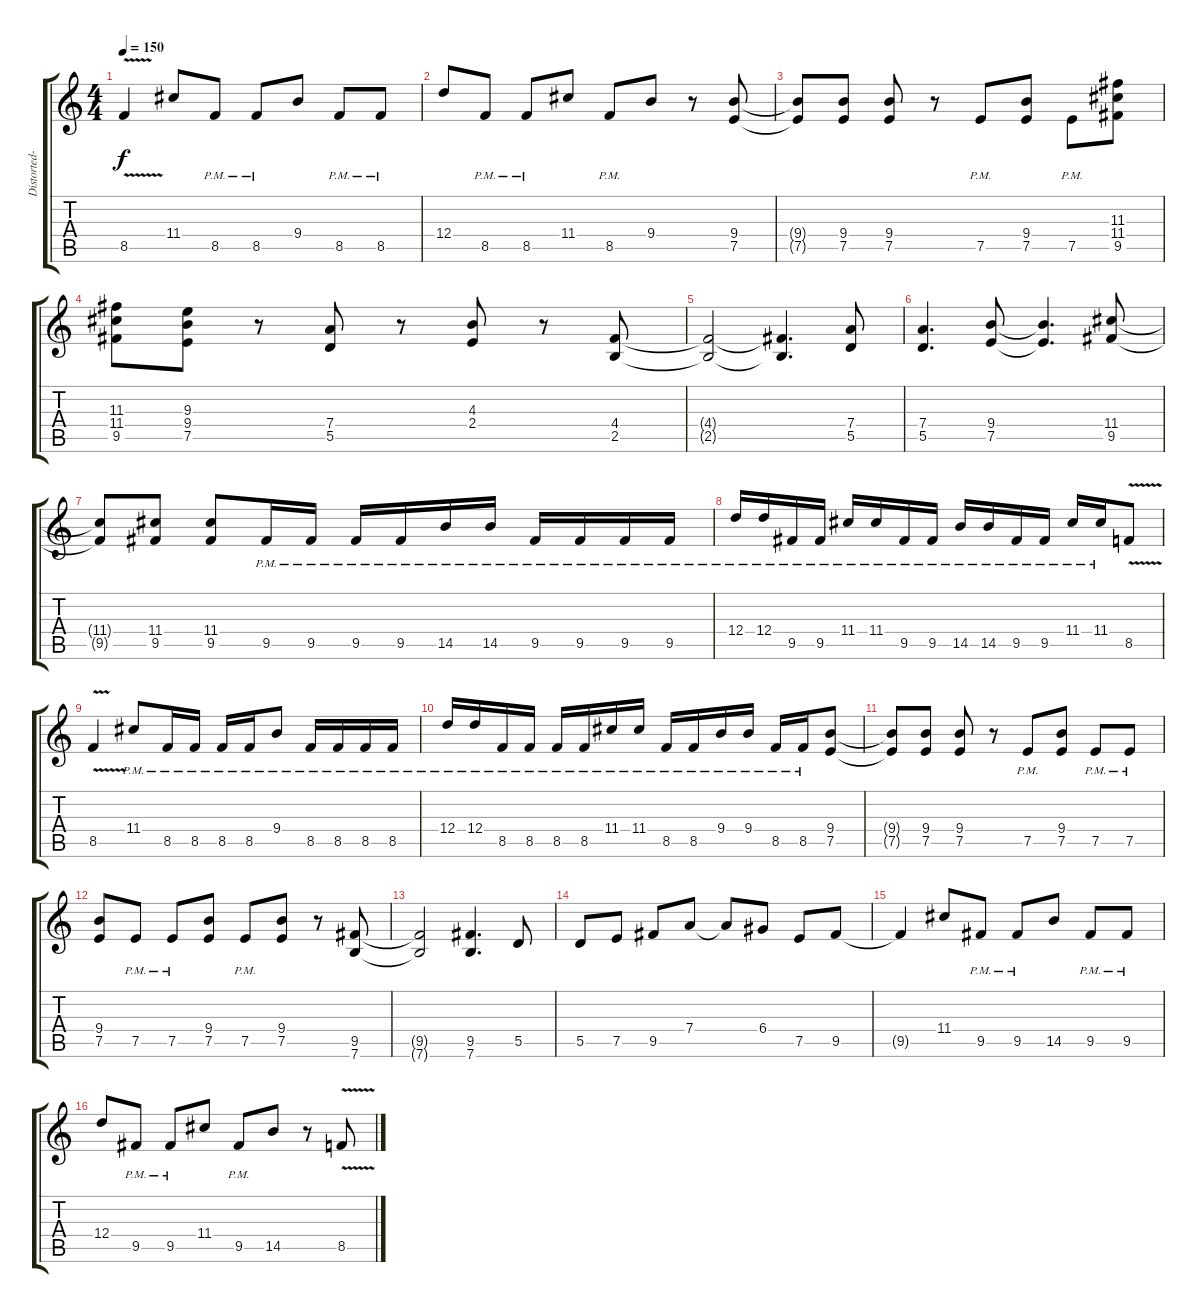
\track ("Distorted-Rythum" "Distorted-") {instrument distortionguitar}
\staff {score tabs}
\tuning (E4 B3 G3 D3 A2 E2) {hide}
\ts (4 4)
\tempo 150
\clef g2
\ks c
8.5{v t}.4{dy f} 11.4.8 8.5{pm}.8 8.5{pm}.8 9.4.8 8.5{pm}.8 8.5{pm}.8 |
12.4.8 8.5{pm}.8 8.5{pm}.8 11.4.8 8.5{pm}.8 9.4.8 r.8 (9.4 7.5).8 |
(9.4{t} 7.5{t}).8 (9.4 7.5).8 (9.4 7.5).8 r.8 7.5{pm}.8 (9.4 7.5).8 7.5{pm}.8 (11.3 11.4 9.5).8 |
(11.3 11.4 9.5).8 (9.3 9.4 7.5).8 r.8 (7.4 5.5).8 r.8 (4.3 2.4).8 r.8 (4.4 2.5).8 |
(4.4{t} 2.5{t}).2 (4.4{t} 2.5{t}).4{d} (7.4 5.5).8 |
(7.4 5.5).4{d} (9.4 7.5).8 (9.4{t} 7.5{t}).4{d} (11.4 9.5).8 |
(11.4{t} 9.5{t}).8 (11.4 9.5).8 (11.4 9.5).8 9.5{pm}.16 9.5{pm}.16 9.5{pm}.16 9.5{pm}.16 14.5{pm}.16 14.5{pm}.16 9.5{pm}.16 9.5{pm}.16 9.5{pm}.16 9.5{pm}.16 |
12.4{pm}.16 12.4{pm}.16 9.5{pm}.16 9.5{pm}.16 11.4{pm}.16 11.4{pm}.16 9.5{pm}.16 9.5{pm}.16 14.5{pm}.16 14.5{pm}.16 9.5{pm}.16 9.5{pm}.16 11.4{pm}.16 11.4{pm}.16 8.5{v}.8 |
8.5{v}.4 11.4{pm}.8 8.5{pm}.16 8.5{pm}.16 8.5{pm}.16 8.5{pm}.16 9.4{pm}.8 8.5{pm}.16 8.5{pm}.16 8.5{pm}.16 8.5{pm}.16 |
12.4{pm}.16 12.4{pm}.16 8.5{pm}.16 8.5{pm}.16 8.5{pm}.16 8.5{pm}.16 11.4{pm}.16 11.4{pm}.16 8.5{pm}.16 8.5{pm}.16 9.4{pm}.16 9.4{pm}.16 8.5{pm}.16 8.5{pm}.16 (9.4 7.5).8 |
(9.4{t} 7.5{t}).8 (9.4 7.5).8 (9.4 7.5).8 r.8 7.5{pm}.8 (9.4 7.5).8 7.5{pm}.8 7.5{pm}.8 |
(9.4 7.5).8 7.5{pm}.8 7.5{pm}.8 (9.4 7.5).8 7.5{pm}.8 (9.4 7.5).8 r.8 (9.5 7.6).8 |
(9.5{t} 7.6{t}).2 (9.5 7.6).4{d} 5.5.8 |
5.5.8 7.5.8 9.5.8 7.4.8 7.4{t}.8 6.4.8 7.5.8 9.5.8 |
9.5{t}.4 11.4.8 9.5{pm}.8 9.5{pm}.8 14.5.8 9.5{pm}.8 9.5{pm}.8 |
12.4.8 9.5{pm}.8 9.5{pm}.8 11.4.8 9.5{pm}.8 14.5.8 r.8 8.5{v}.8
